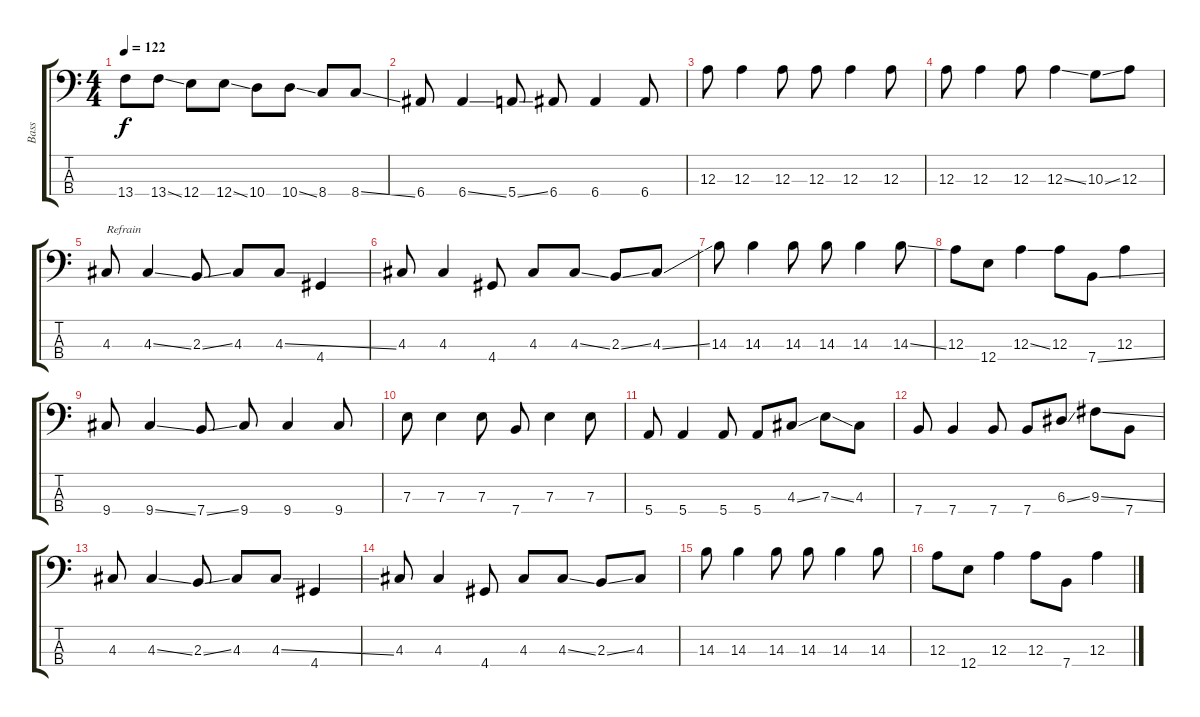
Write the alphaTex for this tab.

\track ("Bass" "Bass") {instrument synthbass2}
\staff {score tabs}
\tuning (G2 D2 A1 E1) {hide}
\ts (4 4)
\tempo 122
\clef f4
\ks c
13.4.8{dy f} 13.4{ss}.8 12.4.8 12.4{ss}.8 10.4.8 10.4{ss}.8 8.4.8 8.4{ss}.8 |
6.4.8 6.4{ss}.4 5.4{ss}.8 6.4.8 6.4.4 6.4.8 |
12.3.8 12.3.4 12.3.8 12.3.8 12.3.4 12.3.8 |
12.3.8 12.3.4 12.3.8 12.3{ss}.4 10.3{ss}.8 12.3.8 |
4.3.8{txt "Refrain"} 4.3{ss}.4 2.3{ss}.8 4.3.8 4.3{ss}.8 4.4.4 |
4.3.8 4.3.4 4.4.8 4.3.8 4.3{ss}.8 2.3{ss}.8 4.3{ss}.8 |
14.3.8 14.3.4 14.3.8 14.3.8 14.3.4 14.3{ss}.8 |
12.3.8 12.4.8 12.3{ss}.4 12.3.8 7.4{ss}.8 12.3.4 |
9.4.8 9.4{ss}.4 7.4{ss}.8 9.4.8 9.4.4 9.4.8 |
7.3.8 7.3.4 7.3.8 7.4.8 7.3.4 7.3.8 |
5.4.8 5.4.4 5.4.8 5.4.8 4.3{ss}.8 7.3{ss}.8 4.3.8 |
7.4.8 7.4.4 7.4.8 7.4.8 6.3{ss}.8 9.3{ss}.8 7.4.8 |
4.3.8 4.3{ss}.4 2.3{ss}.8 4.3.8 4.3{ss}.8 4.4.4 |
4.3.8 4.3.4 4.4.8 4.3.8 4.3{ss}.8 2.3{ss}.8 4.3.8 |
14.3.8 14.3.4 14.3.8 14.3.8 14.3.4 14.3.8 |
12.3.8 12.4.8 12.3.4 12.3.8 7.4.8 12.3.4
